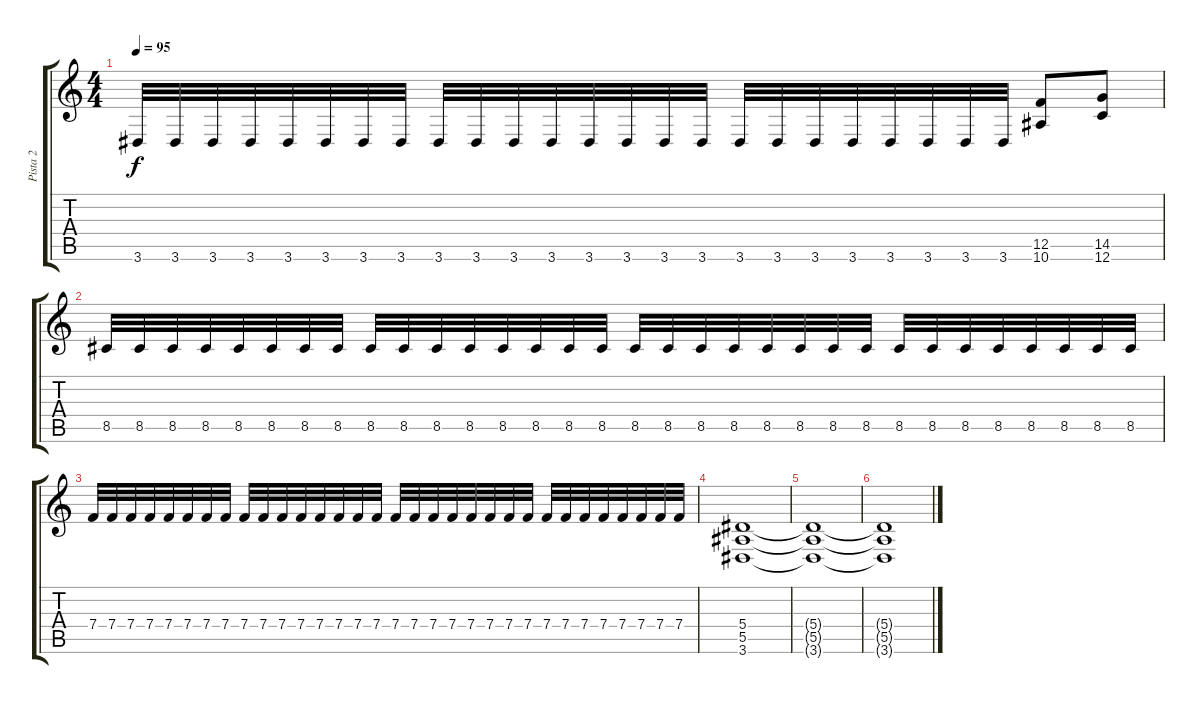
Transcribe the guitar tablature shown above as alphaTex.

\track ("Pista 2" "Pista 2") {instrument distortionguitar}
\staff {score tabs}
\tuning (C4 G3 Eb3 Bb2 F2 C2) {hide}
\ts (4 4)
\tempo 95
\clef g2
\ks c
3.6.32{dy f} 3.6.32 3.6.32 3.6.32 3.6.32 3.6.32 3.6.32 3.6.32 3.6.32 3.6.32 3.6.32 3.6.32 3.6.32 3.6.32 3.6.32 3.6.32 3.6.32 3.6.32 3.6.32 3.6.32 3.6.32 3.6.32 3.6.32 3.6.32 (12.5 10.6).8 (14.5 12.6).8 |
8.5.32 8.5.32 8.5.32 8.5.32 8.5.32 8.5.32 8.5.32 8.5.32 8.5.32 8.5.32 8.5.32 8.5.32 8.5.32 8.5.32 8.5.32 8.5.32 8.5.32 8.5.32 8.5.32 8.5.32 8.5.32 8.5.32 8.5.32 8.5.32 8.5.32 8.5.32 8.5.32 8.5.32 8.5.32 8.5.32 8.5.32 8.5.32 |
7.4.32 7.4.32 7.4.32 7.4.32 7.4.32 7.4.32 7.4.32 7.4.32 7.4.32 7.4.32 7.4.32 7.4.32 7.4.32 7.4.32 7.4.32 7.4.32 7.4.32 7.4.32 7.4.32 7.4.32 7.4.32 7.4.32 7.4.32 7.4.32 7.4.32 7.4.32 7.4.32 7.4.32 7.4.32 7.4.32 7.4.32 7.4.32 |
(5.4 5.5 3.6).1{volume 0} |
(5.4{t} 5.5{t} 3.6{t}).1 |
(5.4{t} 5.5{t} 3.6{t}).1
